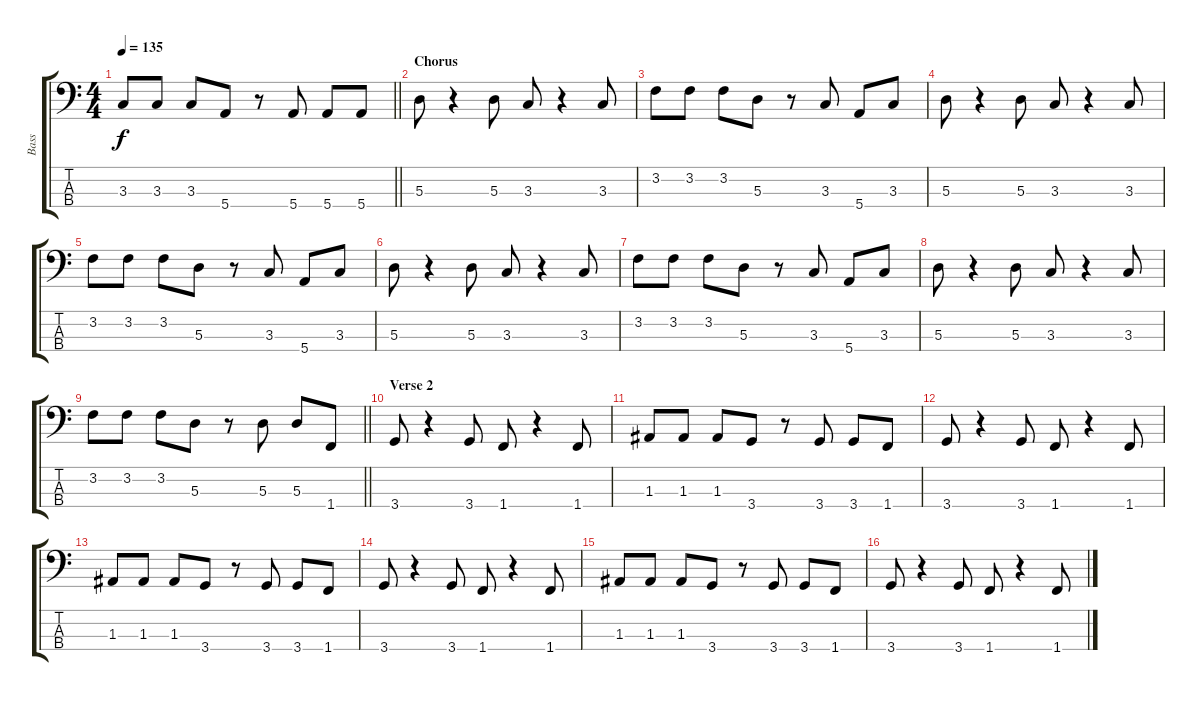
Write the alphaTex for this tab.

\track ("Bass" "Bass") {instrument electricbassfinger}
\staff {score tabs}
\tuning (G2 D2 A1 E1) {hide}
\ts (4 4)
\tempo 135
\clef f4
\barLineRight lightlight
\ks c
3.3.8{dy f} 3.3.8 3.3.8 5.4.8 r.8 5.4.8 5.4.8 5.4.8 |
\section ("" "Chorus")
5.3.8 r.4 5.3.8 3.3.8 r.4 3.3.8 |
3.2.8 3.2.8 3.2.8 5.3.8 r.8 3.3.8 5.4.8 3.3.8 |
5.3.8 r.4 5.3.8 3.3.8 r.4 3.3.8 |
3.2.8 3.2.8 3.2.8 5.3.8 r.8 3.3.8 5.4.8 3.3.8 |
5.3.8 r.4 5.3.8 3.3.8 r.4 3.3.8 |
3.2.8 3.2.8 3.2.8 5.3.8 r.8 3.3.8 5.4.8 3.3.8 |
5.3.8 r.4 5.3.8 3.3.8 r.4 3.3.8 |
\barLineRight lightlight
3.2.8 3.2.8 3.2.8 5.3.8 r.8 5.3.8 5.3.8 1.4.8 |
\section ("" "Verse 2")
3.4.8 r.4 3.4.8 1.4.8 r.4 1.4.8 |
1.3.8 1.3.8 1.3.8 3.4.8 r.8 3.4.8 3.4.8 1.4.8 |
3.4.8 r.4 3.4.8 1.4.8 r.4 1.4.8 |
1.3.8 1.3.8 1.3.8 3.4.8 r.8 3.4.8 3.4.8 1.4.8 |
3.4.8 r.4 3.4.8 1.4.8 r.4 1.4.8 |
1.3.8 1.3.8 1.3.8 3.4.8 r.8 3.4.8 3.4.8 1.4.8 |
3.4.8 r.4 3.4.8 1.4.8 r.4 1.4.8
